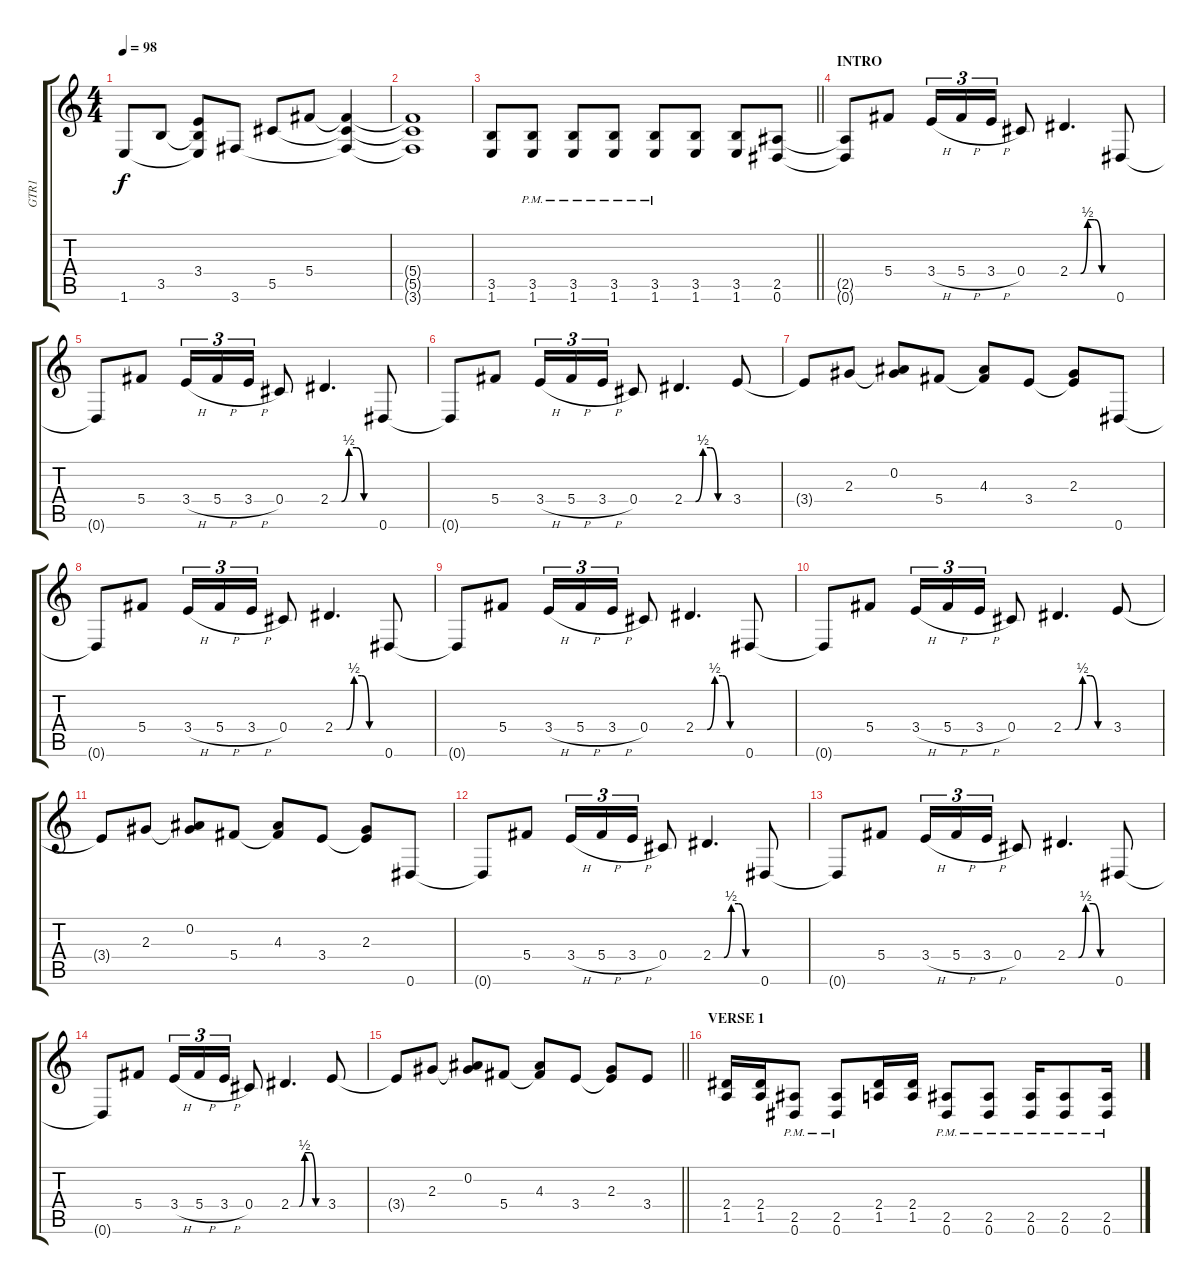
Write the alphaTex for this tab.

\track ("GTR1" "GTR1") {instrument distortionguitar}
\staff {score tabs}
\tuning (Eb4 Bb3 Gb3 Db3 Ab2 Eb2) {hide}
\ts (4 4)
\tempo 98
\clef g2
\ks c
1.6.8{dy f} 3.5.8 (3.4 3.5{t} 1.6{t}).8 3.6.8 5.5.8 5.4.8 (5.4{t} 5.5{t} 3.6{t}).4 |
(5.4{t} 5.5{t} 3.6{t}).1 |
\barLineRight lightlight
(3.5 1.6).8 (3.5{pm} 1.6{pm}).8 (3.5{pm} 1.6{pm}).8 (3.5{pm} 1.6{pm}).8 (3.5{pm} 1.6{pm}).8 (3.5 1.6).8 (3.5 1.6).8 (2.5 0.6).8 |
\section ("" "INTRO")
(2.5{t} 0.6{t}).8 5.4.8 3.4{h}.16{tu (3 2)} 5.4{h}.16{tu (3 2)} 3.4{h}.16{tu (3 2)} 0.4.8 2.4{be (custom 0 0 15 0 25 2 35 2 45 0 60 0)}.4{d} 0.6.8 |
0.6{t}.8 5.4.8 3.4{h}.16{tu (3 2)} 5.4{h}.16{tu (3 2)} 3.4{h}.16{tu (3 2)} 0.4.8 2.4{be (custom 0 0 15 0 25 2 35 2 45 0 60 0)}.4{d} 0.6.8 |
0.6{t}.8 5.4.8 3.4{h}.16{tu (3 2)} 5.4{h}.16{tu (3 2)} 3.4{h}.16{tu (3 2)} 0.4.8 2.4{be (custom 0 0 15 0 25 2 35 2 45 0 60 0)}.4{d} 3.4.8 |
3.4{t}.8 2.3.8 (0.2 2.3{t}).8 5.4.8 (4.3 5.4{t}).8 3.4.8 (2.3 3.4{t}).8 0.6.8 |
0.6{t}.8 5.4.8 3.4{h}.16{tu (3 2)} 5.4{h}.16{tu (3 2)} 3.4{h}.16{tu (3 2)} 0.4.8 2.4{be (custom 0 0 15 0 25 2 35 2 45 0 60 0)}.4{d} 0.6.8 |
0.6{t}.8 5.4.8 3.4{h}.16{tu (3 2)} 5.4{h}.16{tu (3 2)} 3.4{h}.16{tu (3 2)} 0.4.8 2.4{be (custom 0 0 15 0 25 2 35 2 45 0 60 0)}.4{d} 0.6.8 |
0.6{t}.8 5.4.8 3.4{h}.16{tu (3 2)} 5.4{h}.16{tu (3 2)} 3.4{h}.16{tu (3 2)} 0.4.8 2.4{be (custom 0 0 15 0 25 2 35 2 45 0 60 0)}.4{d} 3.4.8 |
3.4{t}.8 2.3.8 (0.2 2.3{t}).8 5.4.8 (4.3 5.4{t}).8 3.4.8 (2.3 3.4{t}).8 0.6.8 |
0.6{t}.8 5.4.8 3.4{h}.16{tu (3 2)} 5.4{h}.16{tu (3 2)} 3.4{h}.16{tu (3 2)} 0.4.8 2.4{be (custom 0 0 15 0 25 2 35 2 45 0 60 0)}.4{d} 0.6.8 |
0.6{t}.8 5.4.8 3.4{h}.16{tu (3 2)} 5.4{h}.16{tu (3 2)} 3.4{h}.16{tu (3 2)} 0.4.8 2.4{be (custom 0 0 15 0 25 2 35 2 45 0 60 0)}.4{d} 0.6.8 |
0.6{t}.8 5.4.8 3.4{h}.16{tu (3 2)} 5.4{h}.16{tu (3 2)} 3.4{h}.16{tu (3 2)} 0.4.8 2.4{be (custom 0 0 15 0 25 2 35 2 45 0 60 0)}.4{d} 3.4.8 |
\barLineRight lightlight
3.4{t}.8 2.3.8 (0.2 2.3{t}).8 5.4.8 (4.3 5.4{t}).8 3.4.8 (2.3 3.4{t}).8 3.4.8 |
\section ("" "VERSE 1")
(2.4 1.5).16 (2.4 1.5).16 (2.5{pm} 0.6{pm}).8 (2.5{pm} 0.6{pm}).8 (2.4 1.5).16 (2.4 1.5).16 (2.5{pm} 0.6{pm}).8 (2.5{pm} 0.6{pm}).8 (2.5{pm} 0.6{pm}).16 (2.5{pm} 0.6{pm}).8 (2.5{pm} 0.6{pm}).16
